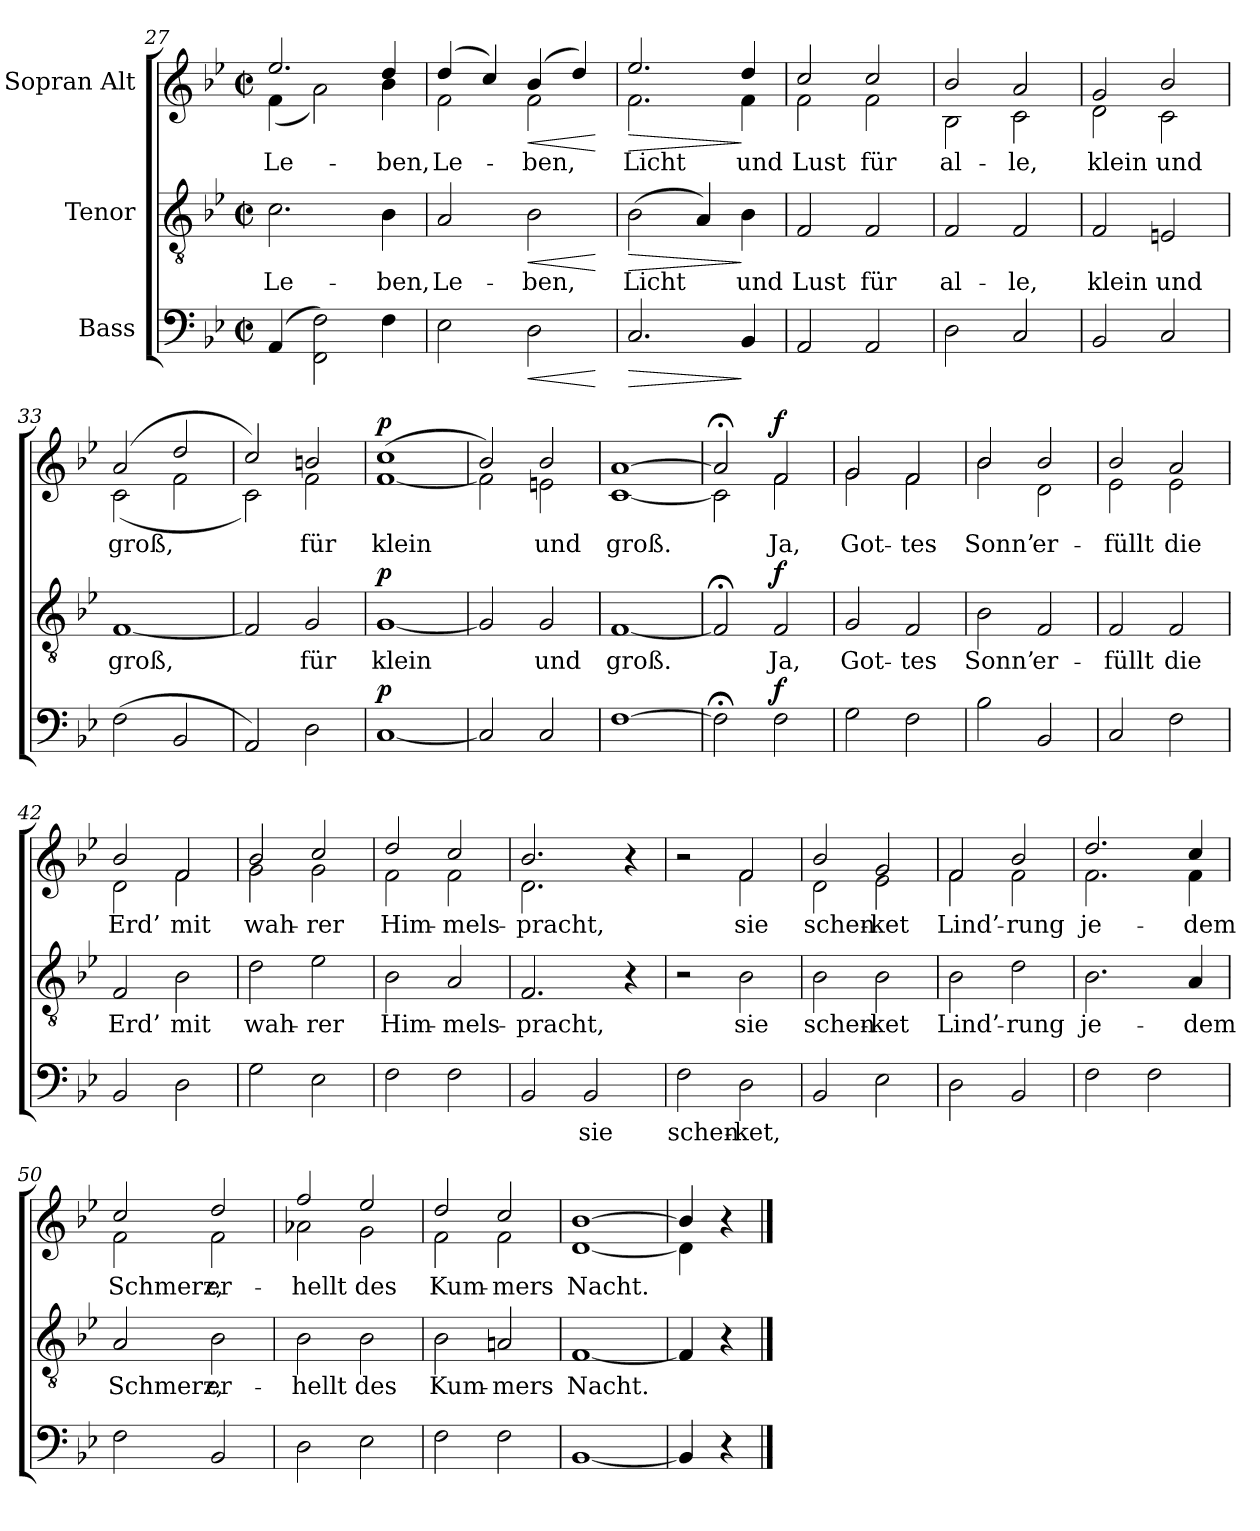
**kern	**text	**dynam	**kern	**text	**dynam	**kern	**text	**dynam
*part3	*part3	*part3	*part2	*part2	*part2	*part1	*part1	*part1
*staff3	*staff3	*staff3	*staff2	*staff2	*staff2	*staff1	*staff1	*staff1
*I"Bass	*	*	*I"Tenor	*	*	*I"Sopran Alt	*	*
*clefF4	*	*	*clefGv2	*	*	*clefG2	*	*
*k[b-e-]	*	*	*k[b-e-]	*	*	*k[b-e-]	*	*
*M2/2	*	*	*M2/2	*	*	*M2/2	*	*
*met(c|)	*	*	*met(c|)	*	*	*met(c|)	*	*
=27	=27	=27	=27	=27	=27	=27	=27	=27
!	!	!	!	!LO:LY:b	!	!	!LO:LY:b	!
*	*	*	*	*	*	*^	*	*
(4AA/	.	.	2.c\	Le-	.	2.ee-/	(4f\	Le-	.
2FF\ 2F\)	.	.	.	.	.	.	2a\)	.	.
!	!	!	!	!LO:LY:b	!	!	!	!LO:LY:b	!
4F\	.	.	4B-\	-ben,	.	4dd/	4b-\	-ben,	.
=28	=28	=28	=28	=28	=28	=28	=28	=28	=28
!	!	!	!	!LO:LY:b	!	!	!	!LO:LY:b	!
2E-\	.	.	2A/	Le-	.	(4dd/	2f\	Le-	.
.	.	.	.	.	.	4cc/)	.	.	.
!	!	!LO:HP:b	!	!LO:LY:b	!LO:HP:b	!	!	!LO:LY:b	!LO:HP:b
2D\	.	<	2B-\	-ben,	<	(4b-/	2f\	-ben,	<
.	.	.	.	.	.	4dd/)	.	.	.
*	*	*	*	*	*	*v	*v	*	*
.	.	[	.	.	[	.	.	[
=29	=29	=29	=29	=29	=29	=29	=29	=29
!	!	!LO:HP:b	!	!LO:LY:b	!LO:HP:b	!	!LO:LY:b	!LO:HP:b
*	*	*	*	*	*	*^	*	*
2.C/	.	>	(2B-\	Licht	>	2.ee-/	2.f\	Licht	>
.	.	.	4A/)	.	.	.	.	.	.
!	!	!	!	!LO:LY:b	!	!	!	!LO:LY:b	!
4BB-/	.	]	4B-\	und	]	4dd/	4f\	und	]
!!LO:LB:g=z	!!
=30	=30	=30	=30	=30	=30	=30	=30	=30	=30
!	!	!	!	!LO:LY:b	!	!	!	!LO:LY:b	!
2AA/	.	.	2F/	Lust	.	2cc/	2f\	Lust	.
!	!	!	!	!LO:LY:b	!	!	!	!LO:LY:b	!
2AA/	.	.	2F/	für	.	2cc/	2f\	für	.
=31	=31	=31	=31	=31	=31	=31	=31	=31	=31
!	!	!	!	!LO:LY:b	!	!	!	!LO:LY:b	!
2D\	.	.	2F/	al-	.	2b-/	2B-\	al-	.
!	!	!	!	!LO:LY:b	!	!	!	!LO:LY:b	!
2C/	.	.	2F/	-le,	.	2a/	2c\	-le,	.
=32	=32	=32	=32	=32	=32	=32	=32	=32	=32
!	!	!	!	!LO:LY:b	!	!	!	!LO:LY:b	!
2BB-/	.	.	2F/	klein	.	2g/	2d\	klein	.
!	!	!	!	!LO:LY:b	!	!	!	!LO:LY:b	!
2C/	.	.	2En/	und	.	2b-/	2c\	und	.
=33	=33	=33	=33	=33	=33	=33	=33	=33	=33
!	!	!	!	!LO:LY:b	!	!	!	!LO:LY:b	!
(2F\	.	.	[1F	groß,	.	(2a/	(2c\	groß,	.
2BB-/	.	.	.	.	.	2dd/	2f\	.	.
=34	=34	=34	=34	=34	=34	=34	=34	=34	=34
2AA/)	.	.	2F/]	.	.	2cc/)	2c\)	.	.
!	!	!	!	!LO:LY:b	!	!	!	!LO:LY:b	!
2D\	.	.	2G/	für	.	2bn/	2f\	für	.
=35	=35	=35	=35	=35	=35	=35	=35	=35	=35
!	!	!LO:DY:a	!	!LO:LY:b	!LO:DY:a	!	!	!LO:LY:b	!LO:DY:a
[1C	.	p	[1G	klein	p	(1cc	[1f	klein	p
=36	=36	=36	=36	=36	=36	=36	=36	=36	=36
2C/]	.	.	2G/]	.	.	2b-/)	2f\]	.	.
!	!	!	!	!LO:LY:b	!	!	!	!LO:LY:b	!
2C/	.	.	2G/	und	.	2b-/	2en\	und	.
=37	=37	=37	=37	=37	=37	=37	=37	=37	=37
!	!	!	!	!LO:LY:b	!	!	!	!LO:LY:b	!
[1F	.	.	[1F	groß.	.	[1a	[1c	groß.	.
=38	=38	=38	=38	=38	=38	=38	=38	=38	=38
2F;<\]	.	.	2F;</]	.	.	2a;</]	2c\]	.	.
!	!	!LO:DY:a	!	!LO:LY:b	!LO:DY:a	!	!	!LO:LY:b	!LO:DY:a
2F\	.	f	2F/	Ja,	f	2f/	2f\	Ja,	f
!!LO:LB:g=z	!!
=39	=39	=39	=39	=39	=39	=39	=39	=39	=39
!	!	!	!	!LO:LY:b	!	!	!	!LO:LY:b	!
2G\	.	.	2G/	Got-	.	2g/	2g\	Got-	.
!	!	!	!	!LO:LY:b	!	!	!	!LO:LY:b	!
2F\	.	.	2F/	-tes	.	2f/	2f\	-tes	.
=40	=40	=40	=40	=40	=40	=40	=40	=40	=40
!	!	!	!	!LO:LY:b	!	!	!	!LO:LY:b	!
2B-\	.	.	2B-\	Sonn’	.	2b-/	2b-\	Sonn’	.
!	!	!	!	!LO:LY:b	!	!	!	!LO:LY:b	!
2BB-/	.	.	2F/	er-	.	2b-/	2d\	er-	.
=41	=41	=41	=41	=41	=41	=41	=41	=41	=41
!	!	!	!	!LO:LY:b	!	!	!	!LO:LY:b	!
2C/	.	.	2F/	-füllt	.	2b-/	2e-\	-füllt	.
!	!	!	!	!LO:LY:b	!	!	!	!LO:LY:b	!
2F\	.	.	2F/	die	.	2a/	2e-\	die	.
=42	=42	=42	=42	=42	=42	=42	=42	=42	=42
!	!	!	!	!LO:LY:b	!	!	!	!LO:LY:b	!
2BB-/	.	.	2F/	Erd’	.	2b-/	2d\	Erd’	.
!	!	!	!	!LO:LY:b	!	!	!	!LO:LY:b	!
2D\	.	.	2B-\	mit	.	2f/	2f\	mit	.
=43	=43	=43	=43	=43	=43	=43	=43	=43	=43
!	!	!	!	!LO:LY:b	!	!	!	!LO:LY:b	!
2G\	.	.	2d\	wah-	.	2b-/	2g\	wah-	.
!	!	!	!	!LO:LY:b	!	!	!	!LO:LY:b	!
2E-\	.	.	2e-\	-rer	.	2cc/	2g\	-rer	.
=44	=44	=44	=44	=44	=44	=44	=44	=44	=44
!	!	!	!	!LO:LY:b	!	!	!	!LO:LY:b	!
2F\	.	.	2B-\	Him-	.	2dd/	2f\	Him-	.
!	!	!	!	!LO:LY:b	!	!	!	!LO:LY:b	!
2F\	.	.	2A/	-mels-	.	2cc/	2f\	-mels-	.
=45	=45	=45	=45	=45	=45	=45	=45	=45	=45
!	!	!	!	!LO:LY:b	!	!	!	!LO:LY:b	!
2BB-/	.	.	2.F/	-pracht,	.	2.b-/	2.d\	-pracht,	.
!	!LO:LY:b	!	!	!	!	!	!	!	!
2BB-/	sie	.	.	.	.	.	.	.	.
.	.	.	4r	.	.	4r	4ryy	.	.
=46	=46	=46	=46	=46	=46	=46	=46	=46	=46
!	!LO:LY:b	!	!	!	!	!	!	!	!
2F\	schen-	.	2r	.	.	2r	2ryy	.	.
!	!LO:LY:b	!	!	!LO:LY:b	!	!	!	!LO:LY:b	!
2D\	-ket,	.	2B-\	sie	.	2f/	2f\	sie	.
!!LO:LB:g=z	!!
=47	=47	=47	=47	=47	=47	=47	=47	=47	=47
!	!	!	!	!LO:LY:b	!	!	!	!LO:LY:b	!
2BB-/	.	.	2B-\	schen-	.	2b-/	2d\	schen-	.
!	!	!	!	!LO:LY:b	!	!	!	!LO:LY:b	!
2E-\	.	.	2B-\	-ket	.	2g/	2e-\	-ket	.
=48	=48	=48	=48	=48	=48	=48	=48	=48	=48
!	!	!	!	!LO:LY:b	!	!	!	!LO:LY:b	!
2D\	.	.	2B-\	Lind’-	.	2f/	2f\	Lind’-	.
!	!	!	!	!LO:LY:b	!	!	!	!LO:LY:b	!
2BB-/	.	.	2d\	-rung	.	2b-/	2f\	-rung	.
=49	=49	=49	=49	=49	=49	=49	=49	=49	=49
!	!	!	!	!LO:LY:b	!	!	!	!LO:LY:b	!
2F\	.	.	2.B-\	je-	.	2.dd/	2.f\	je-	.
2F\	.	.	.	.	.	.	.	.	.
!	!	!	!	!LO:LY:b	!	!	!	!LO:LY:b	!
.	.	.	4A/	-dem	.	4cc/	4f\	-dem	.
=50	=50	=50	=50	=50	=50	=50	=50	=50	=50
!	!	!	!	!LO:LY:b	!	!	!	!LO:LY:b	!
2F\	.	.	2A/	Schmerz,	.	2cc/	2f\	Schmerz,	.
!	!	!	!	!LO:LY:b	!	!	!	!LO:LY:b	!
2BB-/	.	.	2B-\	er-	.	2dd/	2f\	er-	.
=51	=51	=51	=51	=51	=51	=51	=51	=51	=51
!	!	!	!	!LO:LY:b	!	!	!	!LO:LY:b	!
2D\	.	.	2B-\	-hellt	.	2ff/	2a-X\	-hellt	.
!	!	!	!	!LO:LY:b	!	!	!	!LO:LY:b	!
2E-\	.	.	2B-\	des	.	2ee-/	2g\	des	.
=52	=52	=52	=52	=52	=52	=52	=52	=52	=52
!	!	!	!	!LO:LY:b	!	!	!	!LO:LY:b	!
2F\	.	.	2B-\	Kum-	.	2dd/	2f\	Kum-	.
!	!	!	!	!LO:LY:b	!	!	!	!LO:LY:b	!
2F\	.	.	2An/	-mers	.	2cc/	2f\	-mers	.
=53	=53	=53	=53	=53	=53	=53	=53	=53	=53
!	!	!	!	!LO:LY:b	!	!	!	!LO:LY:b	!
[1BB-	.	.	[1F	Nacht.	.	[1b-	[1d	Nacht.	.
=54	=54	=54	=54	=54	=54	=54	=54	=54	=54
4BB-/]	.	.	4F/]	.	.	4b-/]	4d\]	.	.
4r	.	.	4r	.	.	4r	4ryy	.	.
*	*	*	*	*	*	*v	*v	*	*
==	==	==	==	==	==	==	==	==
*-	*-	*-	*-	*-	*-	*-	*-	*-
